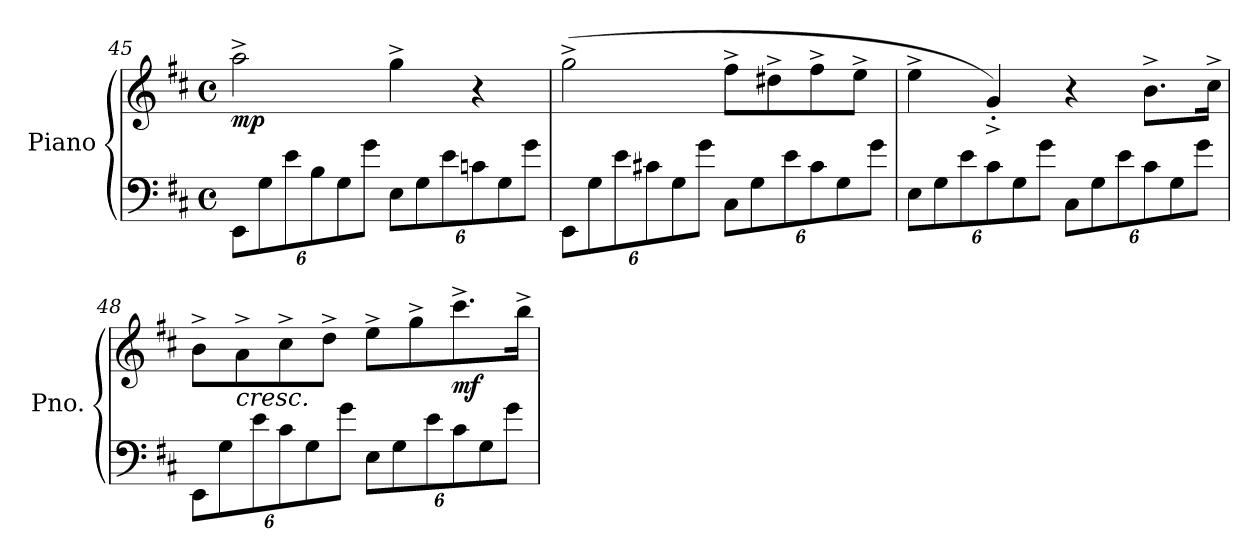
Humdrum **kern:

**kern	**kern	**dynam
*part1	*part1	*part1
*staff2	*staff1	*staff1/2
*I"Piano	*	*
*I'Pno.	*	*
*clefF4	*clefG2	*
*k[f#c#]	*k[f#c#]	*
*M4/4	*M4/4	*
*met(c)	*met(c)	*
*MM85	*MM85	*
*Xbrackettup	*	*
=45	=45	=45
!	!	!LO:DY:b
12EE\L	2aa^\	mp
12G\	.	.
*	*MM90	*
12e\	.	.
12B\	.	.
12G\	.	.
12g\J	.	.
*	*MM100	*
12E\L	4gg^\	.
12G\	.	.
12e\	.	.
12cn\	4r	.
12G\	.	.
12g\J	.	.
!!LO:LB:g=z
=46	=46	=46
12EE\L	(>2gg^\	.
12G\	.	.
12e\	.	.
12c#X\	.	.
12G\	.	.
12g\J	.	.
12C#\L	8ff#^\L	.
12G\	.	.
.	8dd#X^\	.
12e\	.	.
12c#\	8ff#^\	.
12G\	.	.
.	8ee^\J	.
12g\J	.	.
=47	=47	=47
12E\L	4ee^\	.
12G\	.	.
12e\	.	.
12c#\	4g'^/)	.
12G\	.	.
12g\J	.	.
12C#\L	4r	.
12G\	.	.
12e\	.	.
12c#\	8.b^\L	.
12G\	.	.
12g\J	.	.
.	16cc#^\Jk	.
=48	=48	=48
12EE\L	8b^\L	.
12G\	.	.
!	!	!LO:HP:b
.	8a^\	<
12e\	.	.
12c#\	8cc#^\	.
12G\	.	.
.	8dd^\J	.
12g\J	.	.
*	*MM90	*
12E\L	8ee^\L	.
12G\	.	.
.	8gg^\	.
12e\	.	.
*	*MM80	*
!	!	!LO:DY:b
12c#\	8.ccc#^\	mf
12G\	.	.
12g\J	.	.
.	16bb^\Jk	.
.	.	[
=	=	=
*-	*-	*-
